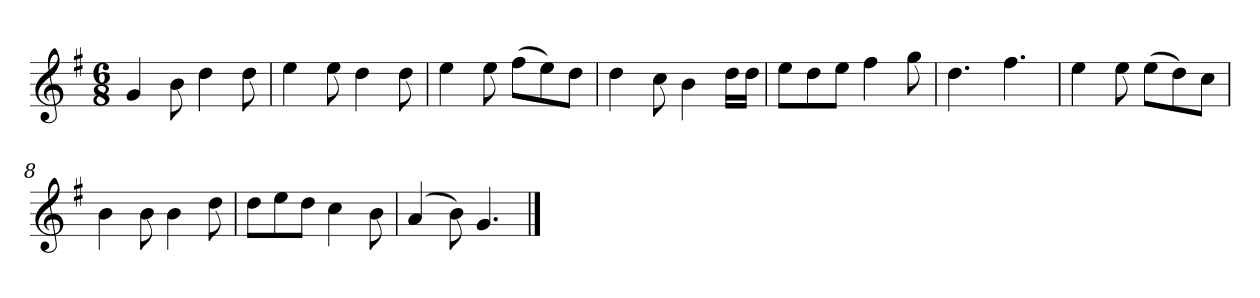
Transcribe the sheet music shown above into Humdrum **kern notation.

**kern
*part1
*staff1
*k[f#]
*M6/8
*MM120
=1
4g
8b
4dd
8dd
=2
4ee
8ee
4dd
8dd
=3
4ee
8ee
(8ff#L
8ee)
8ddJ
=4
4dd
8cc
4b
16ddLL
16ddJJ
=5
8eeL
8dd
8eeJ
4ff#
8gg
=6
4.dd
4.ff#
=7
4ee
8ee
(8eeL
8dd)
8ccJ
=8
4b
8b
4b
8dd
=9
8ddL
8ee
8ddJ
4cc
8b
=10
(4a
8b)
4.g
==
*-
